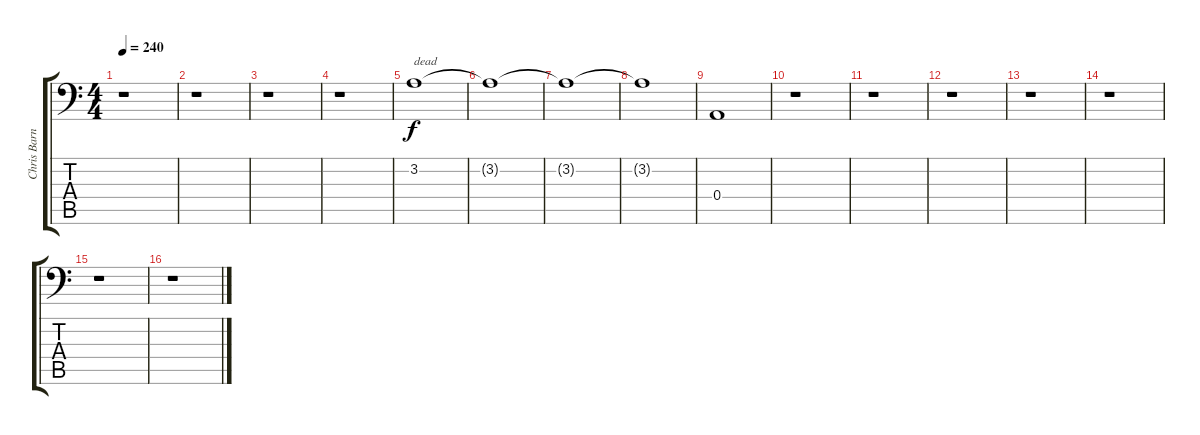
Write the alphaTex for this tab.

\track ("Chris Barnes - Vocals" "Chris Barn") {instrument lead2sawtooth}
\staff {score tabs}
\tuning (B3 Gb3 D3 A2 E2 A1) {hide}
\ts (4 4)
\tempo 240
\clef f4
\ks c
r.1{dy f} |
r.1 |
r.1 |
r.1 |
3.2.1{txt "dead" volume 16 balance 8 instrument lead2sawtooth} |
3.2{t}.1 |
3.2{t}.1 |
3.2{t}.1 |
0.4.1 |
r.1 |
r.1 |
r.1 |
r.1 |
r.1 |
r.1 |
r.1
